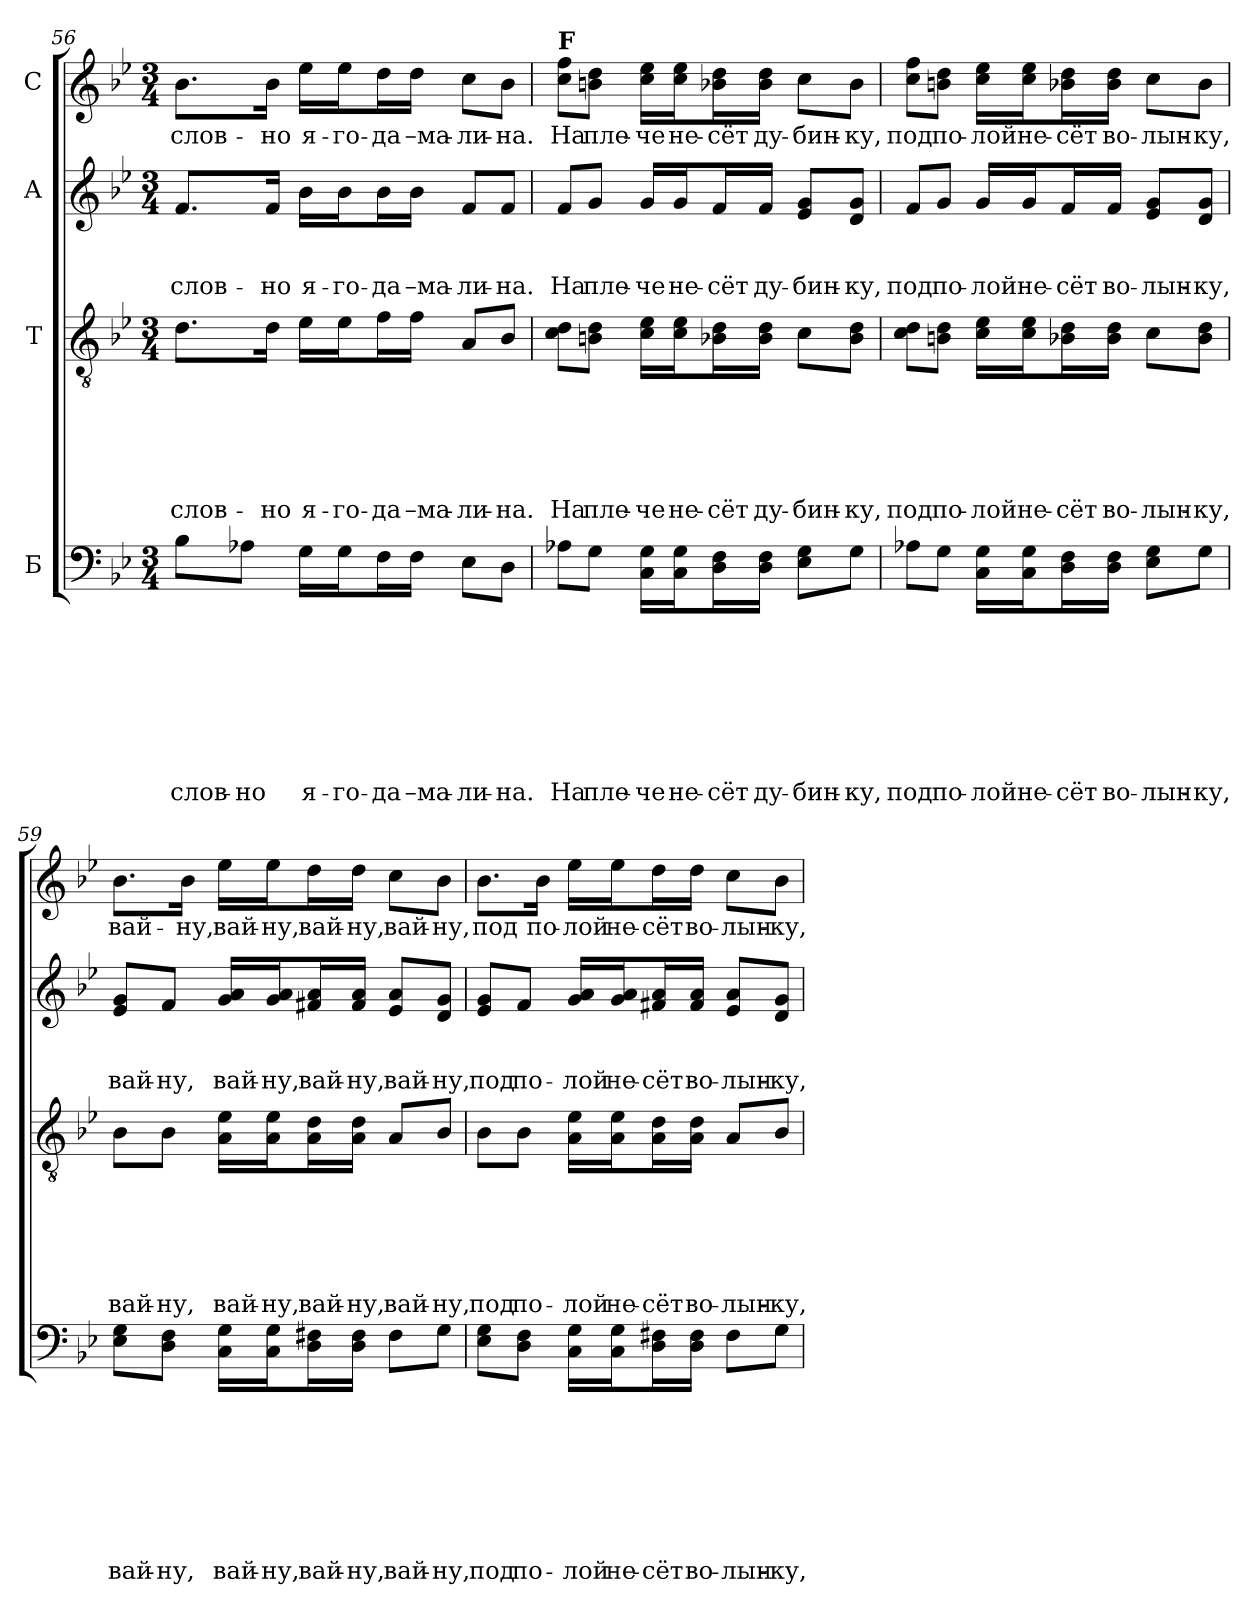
**kern	**text	**text	**text	**text	**text	**text	**text	**text	**kern	**text	**text	**text	**text	**text	**text	**kern	**text	**text	**text	**kern	**text
*part4	*part4	*part4	*part4	*part4	*part4	*part4	*part4	*part4	*part3	*part3	*part3	*part3	*part3	*part3	*part3	*part2	*part2	*part2	*part2	*part1	*part1
*staff4	*staff4	*staff4	*staff4	*staff4	*staff4	*staff4	*staff4	*staff4	*staff3	*staff3	*staff3	*staff3	*staff3	*staff3	*staff3	*staff2	*staff2	*staff2	*staff2	*staff1	*staff1
*I"Б	*	*	*	*	*	*	*	*	*I"Т	*	*	*	*	*	*	*I"А	*	*	*	*I"С	*
*clefF4	*	*	*	*	*	*	*	*	*clefGv2	*	*	*	*	*	*	*clefG2	*	*	*	*clefG2	*
*k[b-e-]	*	*	*	*	*	*	*	*	*k[b-e-]	*	*	*	*	*	*	*k[b-e-]	*	*	*	*k[b-e-]	*
*B-:	*	*	*	*	*	*	*	*	*B-:	*	*	*	*	*	*	*B-:	*	*	*	*B-:	*
*M3/4	*	*	*	*	*	*	*	*	*M3/4	*	*	*	*	*	*	*M3/4	*	*	*	*M3/4	*
=56	=56	=56	=56	=56	=56	=56	=56	=56	=56	=56	=56	=56	=56	=56	=56	=56	=56	=56	=56	=56	=56
!	!	!	!	!	!	!	!	!LO:LY:b	!	!	!	!	!	!	!LO:LY:b	!	!	!	!LO:LY:b	!	!LO:LY:b
8B-\L	.	.	.	.	.	.	.	слов-	8.d\L	.	.	.	.	.	слов-	8.f/L	.	.	слов-	8.b-\L	слов-
!	!	!	!	!	!	!	!	!LO:LY:b	!	!	!	!	!	!	!	!	!	!	!	!	!
8A-X\J	.	.	.	.	.	.	.	-но	.	.	.	.	.	.	.	.	.	.	.	.	.
!	!	!	!	!	!	!	!	!	!	!	!	!	!	!	!LO:LY:b	!	!	!	!LO:LY:b	!	!LO:LY:b
.	.	.	.	.	.	.	.	.	16d\Jk	.	.	.	.	.	-но	16f/Jk	.	.	-но	16b-\Jk	-но
!	!	!	!	!	!	!	!	!LO:LY:b	!	!	!	!	!	!	!LO:LY:b	!	!	!	!LO:LY:b	!	!LO:LY:b
16G\LL	.	.	.	.	.	.	.	я-	16e-\LL	.	.	.	.	.	я-	16b-\LL	.	.	я-	16ee-\LL	я-
!	!	!	!	!	!	!	!	!LO:LY:b	!	!	!	!	!	!	!LO:LY:b	!	!	!	!LO:LY:b	!	!LO:LY:b
16G\J	.	.	.	.	.	.	.	-го-	16e-\J	.	.	.	.	.	-го-	16b-\J	.	.	-го-	16ee-\J	-го-
!	!	!	!	!	!	!	!	!LO:LY:b	!	!	!	!	!	!	!LO:LY:b	!	!	!	!LO:LY:b	!	!LO:LY:b
16F\L	.	.	.	.	.	.	.	-да	16f\L	.	.	.	.	.	-да	16b-\L	.	.	-да	16dd\L	-да
!	!	!	!	!	!	!	!	!LO:LY:b	!	!	!	!	!	!	!LO:LY:b	!	!	!	!LO:LY:b	!	!LO:LY:b
16F\JJ	.	.	.	.	.	.	.	–ма-	16f\JJ	.	.	.	.	.	–ма-	16b-\JJ	.	.	–ма-	16dd\JJ	–ма-
!	!	!	!	!	!	!	!	!LO:LY:b	!	!	!	!	!	!	!LO:LY:b	!	!	!	!LO:LY:b	!	!LO:LY:b
8E-\L	.	.	.	.	.	.	.	-ли-	8A/L	.	.	.	.	.	-ли-	8f/L	.	.	-ли-	8cc\L	-ли-
!	!	!	!	!	!	!	!	!LO:LY:b	!	!	!	!	!	!	!LO:LY:b	!	!	!	!LO:LY:b	!	!LO:LY:b
8D\J	.	.	.	.	.	.	.	-на.	8B-/J	.	.	.	.	.	-на.	8f/J	.	.	-на.	8b-\J	-на.
!!LO:LB:g=z
=57	=57	=57	=57	=57	=57	=57	=57	=57	=57	=57	=57	=57	=57	=57	=57	=57	=57	=57	=57	=57	=57
!	!	!	!	!	!	!	!	!	!	!	!	!	!	!	!	!	!	!	!	!LO:TX:a:B:t=F	!
!	!	!	!	!	!	!	!	!LO:LY:b	!	!	!	!	!	!	!LO:LY:b	!	!	!	!LO:LY:b	!	!LO:LY:b
8A-X\L	.	.	.	.	.	.	.	На	8c\ 8d\L	.	.	.	.	.	На	8f/L	.	.	На	8cc\ 8ff\L	На
!	!	!	!	!	!	!	!	!LO:LY:b	!	!	!	!	!	!	!LO:LY:b	!	!	!	!LO:LY:b	!	!LO:LY:b
8G\J	.	.	.	.	.	.	.	пле-	8Bn\ 8d\J	.	.	.	.	.	пле-	8g/J	.	.	пле-	8bn\ 8dd\J	пле-
!	!	!	!	!	!	!	!	!LO:LY:b	!	!	!	!	!	!	!LO:LY:b	!	!	!	!LO:LY:b	!	!LO:LY:b
16C\ 16G\LL	.	.	.	.	.	.	.	-че	16c\ 16e-\LL	.	.	.	.	.	-че	16g/LL	.	.	-че	16cc\ 16ee-\LL	-че
!	!	!	!	!	!	!	!	!LO:LY:b	!	!	!	!	!	!	!LO:LY:b	!	!	!	!LO:LY:b	!	!LO:LY:b
16C\ 16G\J	.	.	.	.	.	.	.	не-	16c\ 16e-\J	.	.	.	.	.	не-	16g/J	.	.	не-	16cc\ 16ee-\J	не-
!	!	!	!	!	!	!	!	!LO:LY:b	!	!	!	!	!	!	!LO:LY:b	!	!	!	!LO:LY:b	!	!LO:LY:b
16D\ 16F\L	.	.	.	.	.	.	.	-сёт	16B-X\ 16d\L	.	.	.	.	.	-сёт	16f/L	.	.	-сёт	16b-X\ 16dd\L	-сёт
!	!	!	!	!	!	!	!	!LO:LY:b	!	!	!	!	!	!	!LO:LY:b	!	!	!	!LO:LY:b	!	!LO:LY:b
16D\ 16F\JJ	.	.	.	.	.	.	.	ду-	16B-\ 16d\JJ	.	.	.	.	.	ду-	16f/JJ	.	.	ду-	16b-\ 16dd\JJ	ду-
!	!	!	!	!	!	!	!	!LO:LY:b	!	!	!	!	!	!	!LO:LY:b	!	!	!	!LO:LY:b	!	!LO:LY:b
8E-\ 8G\L	.	.	.	.	.	.	.	-бин-	8c\L	.	.	.	.	.	-бин-	8e-/ 8g/L	.	.	-бин-	8cc\L	-бин-
!	!	!	!	!	!	!	!	!LO:LY:b	!	!	!	!	!	!	!LO:LY:b	!	!	!	!LO:LY:b	!	!LO:LY:b
8G\J	.	.	.	.	.	.	.	-ку,	8B-\ 8d\J	.	.	.	.	.	-ку,	8d/ 8g/J	.	.	-ку,	8b-\J	-ку,
=58	=58	=58	=58	=58	=58	=58	=58	=58	=58	=58	=58	=58	=58	=58	=58	=58	=58	=58	=58	=58	=58
!	!	!	!	!	!	!	!	!LO:LY:b	!	!	!	!	!	!	!LO:LY:b	!	!	!	!LO:LY:b	!	!LO:LY:b
8A-X\L	.	.	.	.	.	.	.	под	8c\ 8d\L	.	.	.	.	.	под	8f/L	.	.	под	8cc\ 8ff\L	под
!	!	!	!	!	!	!	!	!LO:LY:b	!	!	!	!	!	!	!LO:LY:b	!	!	!	!LO:LY:b	!	!LO:LY:b
8G\J	.	.	.	.	.	.	.	по-	8Bn\ 8d\J	.	.	.	.	.	по-	8g/J	.	.	по-	8bn\ 8dd\J	по-
!	!	!	!	!	!	!	!	!LO:LY:b	!	!	!	!	!	!	!LO:LY:b	!	!	!	!LO:LY:b	!	!LO:LY:b
16C\ 16G\LL	.	.	.	.	.	.	.	-лой	16c\ 16e-\LL	.	.	.	.	.	-лой	16g/LL	.	.	-лой	16cc\ 16ee-\LL	-лой
!	!	!	!	!	!	!	!	!LO:LY:b	!	!	!	!	!	!	!LO:LY:b	!	!	!	!LO:LY:b	!	!LO:LY:b
16C\ 16G\J	.	.	.	.	.	.	.	не-	16c\ 16e-\J	.	.	.	.	.	не-	16g/J	.	.	не-	16cc\ 16ee-\J	не-
!	!	!	!	!	!	!	!	!LO:LY:b	!	!	!	!	!	!	!LO:LY:b	!	!	!	!LO:LY:b	!	!LO:LY:b
16D\ 16F\L	.	.	.	.	.	.	.	-сёт	16B-X\ 16d\L	.	.	.	.	.	-сёт	16f/L	.	.	-сёт	16b-X\ 16dd\L	-сёт
!	!	!	!	!	!	!	!	!LO:LY:b	!	!	!	!	!	!	!LO:LY:b	!	!	!	!LO:LY:b	!	!LO:LY:b
16D\ 16F\JJ	.	.	.	.	.	.	.	во-	16B-\ 16d\JJ	.	.	.	.	.	во-	16f/JJ	.	.	во-	16b-\ 16dd\JJ	во-
!	!	!	!	!	!	!	!	!LO:LY:b	!	!	!	!	!	!	!LO:LY:b	!	!	!	!LO:LY:b	!	!LO:LY:b
8E-\ 8G\L	.	.	.	.	.	.	.	-лын-	8c\L	.	.	.	.	.	-лын-	8e-/ 8g/L	.	.	-лын-	8cc\L	-лын-
!	!	!	!	!	!	!	!	!LO:LY:b	!	!	!	!	!	!	!LO:LY:b	!	!	!	!LO:LY:b	!	!LO:LY:b
8G\J	.	.	.	.	.	.	.	-ку,	8B-\ 8d\J	.	.	.	.	.	-ку,	8d/ 8g/J	.	.	-ку,	8b-\J	-ку,
!!LO:PB:g=z
=59	=59	=59	=59	=59	=59	=59	=59	=59	=59	=59	=59	=59	=59	=59	=59	=59	=59	=59	=59	=59	=59
!	!	!	!	!	!	!	!	!LO:LY:b	!	!	!	!	!	!	!LO:LY:b	!	!	!	!LO:LY:b	!	!LO:LY:b
8E-\ 8G\L	.	.	.	.	.	.	.	вай-	8B-\L	.	.	.	.	.	вай-	8e-/ 8g/L	.	.	вай-	8.b-\L	вай-
!	!	!	!	!	!	!	!	!LO:LY:b	!	!	!	!	!	!	!LO:LY:b	!	!	!	!LO:LY:b	!	!
8D\ 8F\J	.	.	.	.	.	.	.	-ну,	8B-\J	.	.	.	.	.	-ну,	8f/J	.	.	-ну,	.	.
!	!	!	!	!	!	!	!	!	!	!	!	!	!	!	!	!	!	!	!	!	!LO:LY:b
.	.	.	.	.	.	.	.	.	.	.	.	.	.	.	.	.	.	.	.	16b-\Jk	-ну,
!	!	!	!	!	!	!	!	!LO:LY:b	!	!	!	!	!	!	!LO:LY:b	!	!	!	!LO:LY:b	!	!LO:LY:b
16C\ 16G\LL	.	.	.	.	.	.	.	вай-	16A\ 16e-\LL	.	.	.	.	.	вай-	16g/ 16a/LL	.	.	вай-	16ee-\LL	вай-
!	!	!	!	!	!	!	!	!LO:LY:b	!	!	!	!	!	!	!LO:LY:b	!	!	!	!LO:LY:b	!	!LO:LY:b
16C\ 16G\J	.	.	.	.	.	.	.	-ну,	16A\ 16e-\J	.	.	.	.	.	-ну,	16g/ 16a/J	.	.	-ну,	16ee-\J	-ну,
!	!	!	!	!	!	!	!	!LO:LY:b	!	!	!	!	!	!	!LO:LY:b	!	!	!	!LO:LY:b	!	!LO:LY:b
16D\ 16F#X\L	.	.	.	.	.	.	.	вай-	16A\ 16d\L	.	.	.	.	.	вай-	16f#X/ 16a/L	.	.	вай-	16dd\L	вай-
!	!	!	!	!	!	!	!	!LO:LY:b	!	!	!	!	!	!	!LO:LY:b	!	!	!	!LO:LY:b	!	!LO:LY:b
16D\ 16F#\JJ	.	.	.	.	.	.	.	-ну,	16A\ 16d\JJ	.	.	.	.	.	-ну,	16f#/ 16a/JJ	.	.	-ну,	16dd\JJ	-ну,
!	!	!	!	!	!	!	!	!LO:LY:b	!	!	!	!	!	!	!LO:LY:b	!	!	!	!LO:LY:b	!	!LO:LY:b
8F#\L	.	.	.	.	.	.	.	вай-	8A/L	.	.	.	.	.	вай-	8e-/ 8a/L	.	.	вай-	8cc\L	вай-
!	!	!	!	!	!	!	!	!LO:LY:b	!	!	!	!	!	!	!LO:LY:b	!	!	!	!LO:LY:b	!	!LO:LY:b
8G\J	.	.	.	.	.	.	.	-ну,	8B-/J	.	.	.	.	.	-ну,	8d/ 8g/J	.	.	-ну,	8b-\J	-ну,
=60	=60	=60	=60	=60	=60	=60	=60	=60	=60	=60	=60	=60	=60	=60	=60	=60	=60	=60	=60	=60	=60
!	!	!	!	!	!	!	!	!LO:LY:b	!	!	!	!	!	!	!LO:LY:b	!	!	!	!LO:LY:b	!	!LO:LY:b
8E-\ 8G\L	.	.	.	.	.	.	.	под	8B-\L	.	.	.	.	.	под	8e-/ 8g/L	.	.	под	8.b-\L	под
!	!	!	!	!	!	!	!	!LO:LY:b	!	!	!	!	!	!	!LO:LY:b	!	!	!	!LO:LY:b	!	!
8D\ 8F\J	.	.	.	.	.	.	.	по-	8B-\J	.	.	.	.	.	по-	8f/J	.	.	по-	.	.
!	!	!	!	!	!	!	!	!	!	!	!	!	!	!	!	!	!	!	!	!	!LO:LY:b
.	.	.	.	.	.	.	.	.	.	.	.	.	.	.	.	.	.	.	.	16b-\Jk	по-
!	!	!	!	!	!	!	!	!LO:LY:b	!	!	!	!	!	!	!LO:LY:b	!	!	!	!LO:LY:b	!	!LO:LY:b
16C\ 16G\LL	.	.	.	.	.	.	.	-лой	16A\ 16e-\LL	.	.	.	.	.	-лой	16g/ 16a/LL	.	.	-лой	16ee-\LL	-лой
!	!	!	!	!	!	!	!	!LO:LY:b	!	!	!	!	!	!	!LO:LY:b	!	!	!	!LO:LY:b	!	!LO:LY:b
16C\ 16G\J	.	.	.	.	.	.	.	не-	16A\ 16e-\J	.	.	.	.	.	не-	16g/ 16a/J	.	.	не-	16ee-\J	не-
!	!	!	!	!	!	!	!	!LO:LY:b	!	!	!	!	!	!	!LO:LY:b	!	!	!	!LO:LY:b	!	!LO:LY:b
16D\ 16F#X\L	.	.	.	.	.	.	.	-сёт	16A\ 16d\L	.	.	.	.	.	-сёт	16f#X/ 16a/L	.	.	-сёт	16dd\L	-сёт
!	!	!	!	!	!	!	!	!LO:LY:b	!	!	!	!	!	!	!LO:LY:b	!	!	!	!LO:LY:b	!	!LO:LY:b
16D\ 16F#\JJ	.	.	.	.	.	.	.	во-	16A\ 16d\JJ	.	.	.	.	.	во-	16f#/ 16a/JJ	.	.	во-	16dd\JJ	во-
!	!	!	!	!	!	!	!	!LO:LY:b	!	!	!	!	!	!	!LO:LY:b	!	!	!	!LO:LY:b	!	!LO:LY:b
8F#\L	.	.	.	.	.	.	.	-лын-	8A/L	.	.	.	.	.	-лын-	8e-/ 8a/L	.	.	-лын-	8cc\L	-лын-
!	!	!	!	!	!	!	!	!LO:LY:b	!	!	!	!	!	!	!LO:LY:b	!	!	!	!LO:LY:b	!	!LO:LY:b
8G\J	.	.	.	.	.	.	.	-ку,	8B-/J	.	.	.	.	.	-ку,	8d/ 8g/J	.	.	-ку,	8b-\J	-ку,
=	=	=	=	=	=	=	=	=	=	=	=	=	=	=	=	=	=	=	=	=	=
*-	*-	*-	*-	*-	*-	*-	*-	*-	*-	*-	*-	*-	*-	*-	*-	*-	*-	*-	*-	*-	*-
